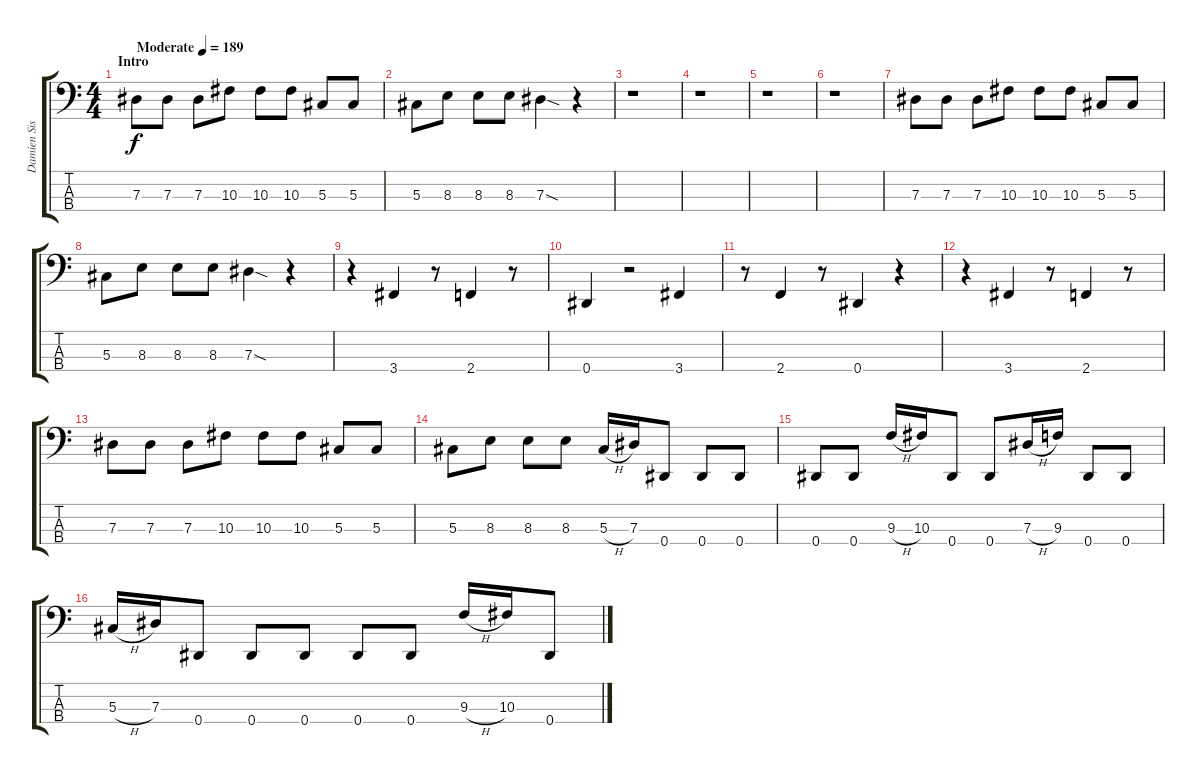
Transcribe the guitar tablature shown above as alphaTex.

\track ("Damien Sisson" "Damien Sis") {instrument electricbassfinger}
\staff {score tabs}
\tuning (Gb2 Db2 Ab1 Eb1) {hide}
\ts (4 4)
\section ("" "Intro")
\tempo (189 "Moderate")
\clef f4
\ks c
7.3.8{dy f instrument electricbassfinger} 7.3.8 7.3.8 10.3.8 10.3.8 10.3.8 5.3.8 5.3.8 |
5.3.8 8.3.8 8.3.8 8.3.8 7.3{sod}.4 r.4 |
r.1 |
r.1 |
r.1 |
r.1 |
7.3.8 7.3.8 7.3.8 10.3.8 10.3.8 10.3.8 5.3.8 5.3.8 |
5.3.8 8.3.8 8.3.8 8.3.8 7.3{sod}.4 r.4 |
r.4 3.4.4 r.8 2.4.4 r.8 |
0.4.4 r.2 3.4.4 |
r.8 2.4.4 r.8 0.4.4 r.4 |
r.4 3.4.4 r.8 2.4.4 r.8 |
7.3.8 7.3.8 7.3.8 10.3.8 10.3.8 10.3.8 5.3.8 5.3.8 |
5.3.8 8.3.8 8.3.8 8.3.8 5.3{h}.16 7.3.16 0.4.8 0.4.8 0.4.8 |
0.4.8 0.4.8 9.3{h}.16 10.3.16 0.4.8 0.4.8 7.3{h}.16 9.3.16 0.4.8 0.4.8 |
5.3{h}.16 7.3.16 0.4.8 0.4.8 0.4.8 0.4.8 0.4.8 9.3{h}.16 10.3.16 0.4.8
